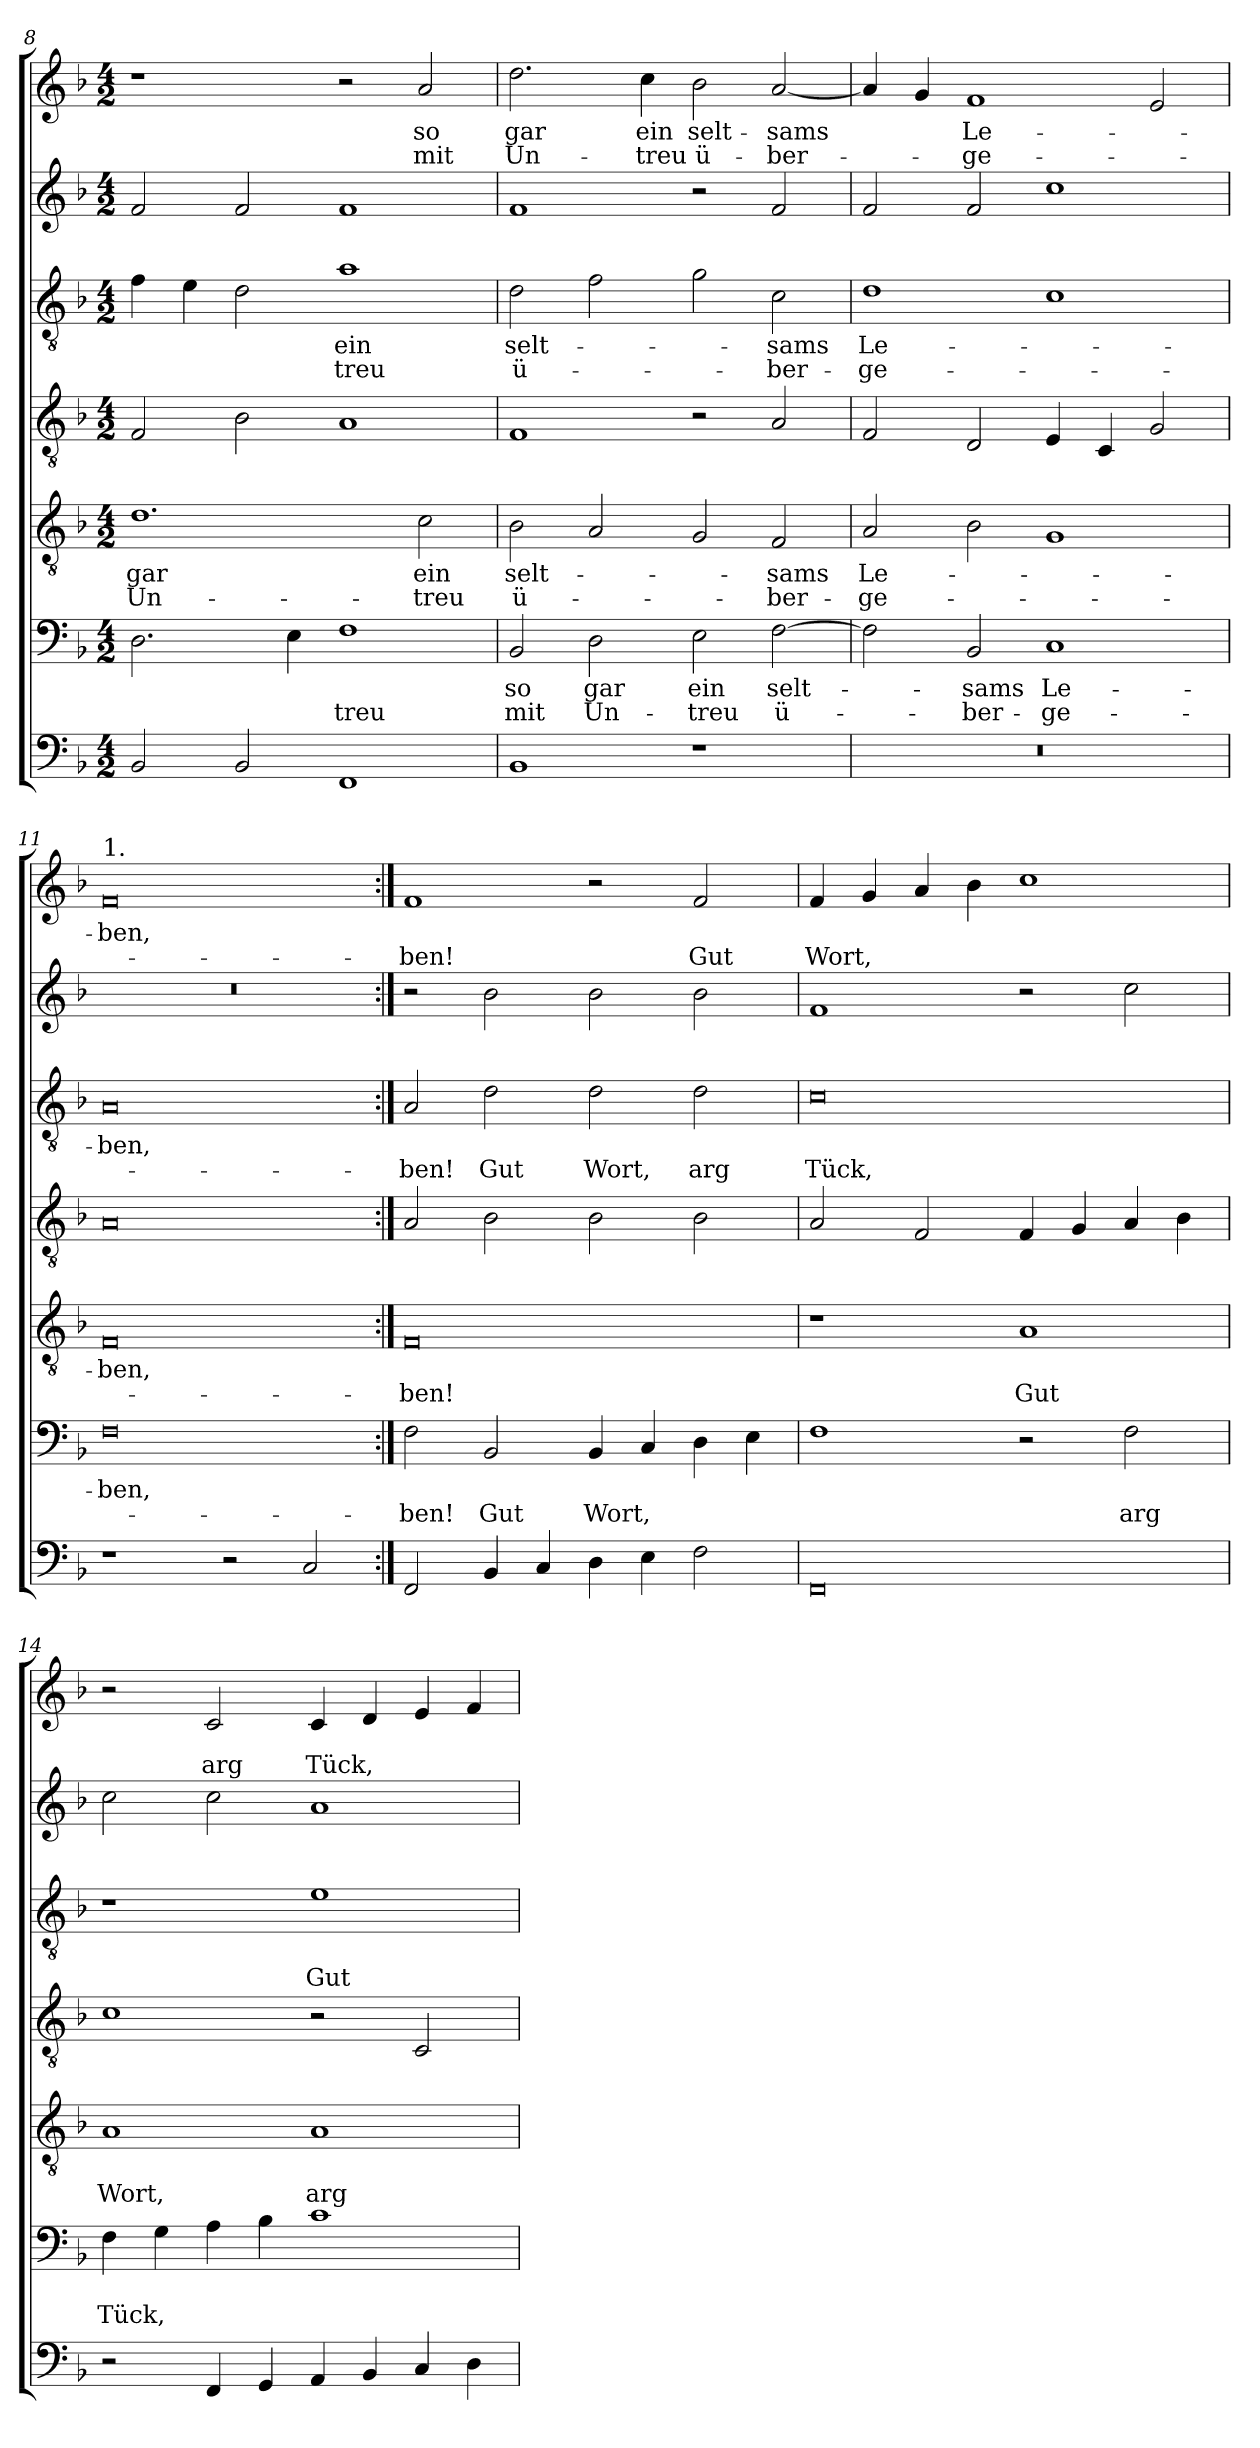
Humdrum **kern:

**kern	**kern	**text	**text	**kern	**text	**text	**kern	**kern	**text	**text	**kern	**kern	**text	**text
*part7	*part6	*part6	*part6	*part5	*part5	*part5	*part4	*part3	*part3	*part3	*part2	*part1	*part1	*part1
*staff7	*staff6	*staff6	*staff6	*staff5	*staff5	*staff5	*staff4	*staff3	*staff3	*staff3	*staff2	*staff1	*staff1	*staff1
*clefF4	*clefF4	*	*	*clefGv2	*	*	*clefGv2	*clefGv2	*	*	*clefG2	*clefG2	*	*
*k[b-]	*k[b-]	*	*	*k[b-]	*	*	*k[b-]	*k[b-]	*	*	*k[b-]	*k[b-]	*	*
*F:	*F:	*	*	*F:	*	*	*F:	*F:	*	*	*F:	*F:	*	*
*M4/2	*M4/2	*	*	*M4/2	*	*	*M4/2	*M4/2	*	*	*M4/2	*M4/2	*	*
=8	=8	=8	=8	=8	=8	=8	=8	=8	=8	=8	=8	=8	=8	=8
!	!	!	!	!	!LO:LY:b	!LO:LY:b	!	!	!	!	!	!	!	!
2BB-/	2.D\	.	.	1.d	gar	Un-	2F/	4f\	.	.	2f/	1r	.	.
.	.	.	.	.	.	.	.	4e\	.	.	.	.	.	.
2BB-/	.	.	.	.	.	.	2B-\	2d\	.	.	2f/	.	.	.
.	4E\	.	.	.	.	.	.	.	.	.	.	.	.	.
!	!	!	!LO:LY:b	!	!	!	!	!	!LO:LY:b	!LO:LY:b	!	!	!	!
1FF	1F	.	-treu	.	.	.	1A	1a	ein	-treu	1f	2r	.	.
!	!	!	!	!	!LO:LY:b	!LO:LY:b	!	!	!	!	!	!	!LO:LY:b	!LO:LY:b
.	.	.	.	2c\	ein	-treu	.	.	.	.	.	2a/	so	mit
=9	=9	=9	=9	=9	=9	=9	=9	=9	=9	=9	=9	=9	=9	=9
!	!	!LO:LY:b	!LO:LY:b	!	!LO:LY:b	!LO:LY:b	!	!	!LO:LY:b	!LO:LY:b	!	!	!LO:LY:b	!LO:LY:b
1BB-	2BB-/	so	mit	2B-\	selt-	ü-	1F	2d\	selt-	ü-	1f	2.dd\	gar	Un-
!	!	!LO:LY:b	!LO:LY:b	!	!	!	!	!	!	!	!	!	!	!
.	2D\	gar	Un-	2A/	.	.	.	2f\	.	.	.	.	.	.
!	!	!	!	!	!	!	!	!	!	!	!	!	!LO:LY:b	!LO:LY:b
.	.	.	.	.	.	.	.	.	.	.	.	4cc\	ein	-treu
!	!	!LO:LY:b	!LO:LY:b	!	!	!	!	!	!	!	!	!	!LO:LY:b	!LO:LY:b
1r	2E\	ein	-treu	2G/	.	.	2r	2g\	.	.	2r	2b-\	selt-	ü-
!	!	!LO:LY:b	!LO:LY:b	!	!LO:LY:b	!LO:LY:b	!	!	!LO:LY:b	!LO:LY:b	!	!	!LO:LY:b	!LO:LY:b
.	[2F\	selt-	ü-	2F/	-sams	-ber-	2A/	2c\	-sams	-ber-	2f/	[2a/	-sams	-ber-
=10	=10	=10	=10	=10	=10	=10	=10	=10	=10	=10	=10	=10	=10	=10
!	!	!	!	!	!LO:LY:b	!LO:LY:b	!	!	!LO:LY:b	!LO:LY:b	!	!	!	!
0r	2F\]	.	.	2A/	Le-	-ge-	2F/	1d	Le-	-ge-	2f/	4a/]	.	.
.	.	.	.	.	.	.	.	.	.	.	.	4g/	.	.
!	!	!LO:LY:b	!LO:LY:b	!	!	!	!	!	!	!	!	!	!LO:LY:b	!LO:LY:b
.	2BB-/	-sams	-ber-	2B-\	.	.	2D/	.	.	.	2f/	1f	Le-	-ge-
!	!	!LO:LY:b	!LO:LY:b	!	!	!	!	!	!	!	!	!	!	!
.	1C	Le-	-ge-	1G	.	.	4E/	1c	.	.	1cc	.	.	.
.	.	.	.	.	.	.	4C/	.	.	.	.	.	.	.
.	.	.	.	.	.	.	2G/	.	.	.	.	2e/	.	.
=11	=11	=11	=11	=11	=11	=11	=11	=11	=11	=11	=11	=11	=11	=11
!	!	!	!	!	!	!	!	!	!	!	!	!LO:TX:a:t=1.	!	!
!	!	!LO:LY:b	!	!	!LO:LY:b	!	!	!	!LO:LY:b	!	!	!	!LO:LY:b	!
1r	0F	-ben,	.	0F	-ben,	.	0A	0A	-ben,	.	0r	0f	-ben,	.
2r	.	.	.	.	.	.	.	.	.	.	.	.	.	.
2C/	.	.	.	.	.	.	.	.	.	.	.	.	.	.
!!LO:PB:g=z
=12:|!	=12:|!	=12:|!	=12:|!	=12:|!	=12:|!	=12:|!	=12:|!	=12:|!	=12:|!	=12:|!	=12:|!	=12:|!	=12:|!	=12:|!
!	!	!	!LO:LY:b	!	!	!LO:LY:b	!	!	!	!LO:LY:b	!	!	!	!LO:LY:b
2FF/	2F\	.	-ben!	0F	.	-ben!	2A/	2A/	.	-ben!	2r	1f	.	-ben!
!	!	!	!LO:LY:b	!	!	!	!	!	!	!LO:LY:b	!	!	!	!
4BB-/	2BB-/	.	Gut	.	.	.	2B-\	2d\	.	Gut	2b-\	.	.	.
4C/	.	.	.	.	.	.	.	.	.	.	.	.	.	.
!	!	!	!LO:LY:b	!	!	!	!	!	!	!LO:LY:b	!	!	!	!
4D\	4BB-/	.	Wort,	.	.	.	2B-\	2d\	.	Wort,	2b-\	2r	.	.
4E\	4C/	.	.	.	.	.	.	.	.	.	.	.	.	.
!	!	!	!	!	!	!	!	!	!	!LO:LY:b	!	!	!	!LO:LY:b
2F\	4D\	.	.	.	.	.	2B-\	2d\	.	arg	2b-\	2f/	.	Gut
.	4E\	.	.	.	.	.	.	.	.	.	.	.	.	.
=13	=13	=13	=13	=13	=13	=13	=13	=13	=13	=13	=13	=13	=13	=13
!	!	!	!	!	!	!	!	!	!	!LO:LY:b	!	!	!	!LO:LY:b
0FF	1F	.	.	1r	.	.	2A/	0c	.	Tück,	1f	4f/	.	Wort,
.	.	.	.	.	.	.	.	.	.	.	.	4g/	.	.
.	.	.	.	.	.	.	2F/	.	.	.	.	4a/	.	.
.	.	.	.	.	.	.	.	.	.	.	.	4b-\	.	.
!	!	!	!	!	!	!LO:LY:b	!	!	!	!	!	!	!	!
.	2r	.	.	1A	.	Gut	4F/	.	.	.	2r	1cc	.	.
.	.	.	.	.	.	.	4G/	.	.	.	.	.	.	.
!	!	!	!LO:LY:b	!	!	!	!	!	!	!	!	!	!	!
.	2F\	.	arg	.	.	.	4A/	.	.	.	2cc\	.	.	.
.	.	.	.	.	.	.	4B-\	.	.	.	.	.	.	.
=14	=14	=14	=14	=14	=14	=14	=14	=14	=14	=14	=14	=14	=14	=14
!	!	!	!LO:LY:b	!	!	!LO:LY:b	!	!	!	!	!	!	!	!
2r	4F\	.	Tück,	1A	.	Wort,	1c	1r	.	.	2cc\	2r	.	.
.	4G\	.	.	.	.	.	.	.	.	.	.	.	.	.
!	!	!	!	!	!	!	!	!	!	!	!	!	!	!LO:LY:b
4FF/	4A\	.	.	.	.	.	.	.	.	.	2cc\	2c/	.	arg
4GG/	4B-\	.	.	.	.	.	.	.	.	.	.	.	.	.
!	!	!	!	!	!	!LO:LY:b	!	!	!	!LO:LY:b	!	!	!	!LO:LY:b
4AA/	1c	.	.	1A	.	arg	2r	1e	.	Gut	1a	4c/	.	Tück,
4BB-/	.	.	.	.	.	.	.	.	.	.	.	4d/	.	.
4C/	.	.	.	.	.	.	2C/	.	.	.	.	4e/	.	.
4D\	.	.	.	.	.	.	.	.	.	.	.	4f/	.	.
=	=	=	=	=	=	=	=	=	=	=	=	=	=	=
*-	*-	*-	*-	*-	*-	*-	*-	*-	*-	*-	*-	*-	*-	*-
